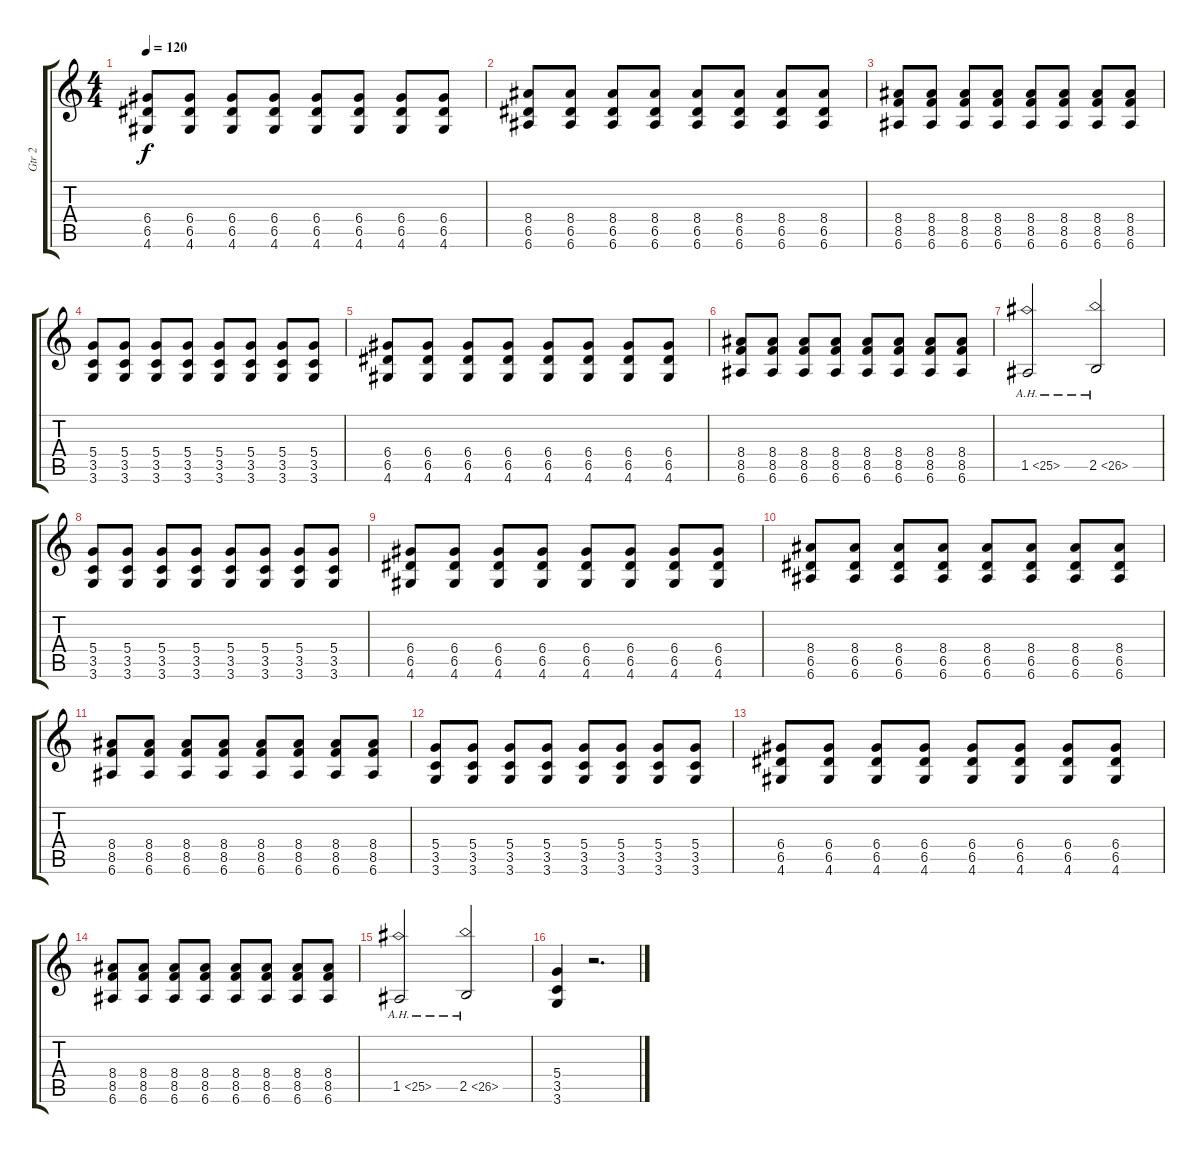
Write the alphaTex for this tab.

\track ("Gtr 2" "Gtr 2") {instrument overdrivenguitar}
\staff {score tabs}
\tuning (E4 B3 G3 D3 A2 E2) {hide}
\ts (4 4)
\tempo 120
\clef g2
\ks c
(6.4 6.5 4.6).8{dy f} (6.4 6.5 4.6).8 (6.4 6.5 4.6).8 (6.4 6.5 4.6).8 (6.4 6.5 4.6).8 (6.4 6.5 4.6).8 (6.4 6.5 4.6).8 (6.4 6.5 4.6).8 |
(8.4 6.5 6.6).8 (8.4 6.5 6.6).8 (8.4 6.5 6.6).8 (8.4 6.5 6.6).8 (8.4 6.5 6.6).8 (8.4 6.5 6.6).8 (8.4 6.5 6.6).8 (8.4 6.5 6.6).8 |
(8.4 8.5 6.6).8 (8.4 8.5 6.6).8 (8.4 8.5 6.6).8 (8.4 8.5 6.6).8 (8.4 8.5 6.6).8 (8.4 8.5 6.6).8 (8.4 8.5 6.6).8 (8.4 8.5 6.6).8 |
(5.4 3.5 3.6).8 (5.4 3.5 3.6).8 (5.4 3.5 3.6).8 (5.4 3.5 3.6).8 (5.4 3.5 3.6).8 (5.4 3.5 3.6).8 (5.4 3.5 3.6).8 (5.4 3.5 3.6).8 |
(6.4 6.5 4.6).8 (6.4 6.5 4.6).8 (6.4 6.5 4.6).8 (6.4 6.5 4.6).8 (6.4 6.5 4.6).8 (6.4 6.5 4.6).8 (6.4 6.5 4.6).8 (6.4 6.5 4.6).8 |
(8.4 8.5 6.6).8 (8.4 8.5 6.6).8 (8.4 8.5 6.6).8 (8.4 8.5 6.6).8 (8.4 8.5 6.6).8 (8.4 8.5 6.6).8 (8.4 8.5 6.6).8 (8.4 8.5 6.6).8 |
1.5{ah 24}.2 2.5{ah 24}.2 |
(5.4 3.5 3.6).8 (5.4 3.5 3.6).8 (5.4 3.5 3.6).8 (5.4 3.5 3.6).8 (5.4 3.5 3.6).8 (5.4 3.5 3.6).8 (5.4 3.5 3.6).8 (5.4 3.5 3.6).8 |
(6.4 6.5 4.6).8 (6.4 6.5 4.6).8 (6.4 6.5 4.6).8 (6.4 6.5 4.6).8 (6.4 6.5 4.6).8 (6.4 6.5 4.6).8 (6.4 6.5 4.6).8 (6.4 6.5 4.6).8 |
(8.4 6.5 6.6).8 (8.4 6.5 6.6).8 (8.4 6.5 6.6).8 (8.4 6.5 6.6).8 (8.4 6.5 6.6).8 (8.4 6.5 6.6).8 (8.4 6.5 6.6).8 (8.4 6.5 6.6).8 |
(8.4 8.5 6.6).8 (8.4 8.5 6.6).8 (8.4 8.5 6.6).8 (8.4 8.5 6.6).8 (8.4 8.5 6.6).8 (8.4 8.5 6.6).8 (8.4 8.5 6.6).8 (8.4 8.5 6.6).8 |
(5.4 3.5 3.6).8 (5.4 3.5 3.6).8 (5.4 3.5 3.6).8 (5.4 3.5 3.6).8 (5.4 3.5 3.6).8 (5.4 3.5 3.6).8 (5.4 3.5 3.6).8 (5.4 3.5 3.6).8 |
(6.4 6.5 4.6).8 (6.4 6.5 4.6).8 (6.4 6.5 4.6).8 (6.4 6.5 4.6).8 (6.4 6.5 4.6).8 (6.4 6.5 4.6).8 (6.4 6.5 4.6).8 (6.4 6.5 4.6).8 |
(8.4 8.5 6.6).8 (8.4 8.5 6.6).8 (8.4 8.5 6.6).8 (8.4 8.5 6.6).8 (8.4 8.5 6.6).8 (8.4 8.5 6.6).8 (8.4 8.5 6.6).8 (8.4 8.5 6.6).8 |
1.5{ah 24}.2 2.5{ah 24}.2 |
(5.4 3.5 3.6).4 r.2{d}
